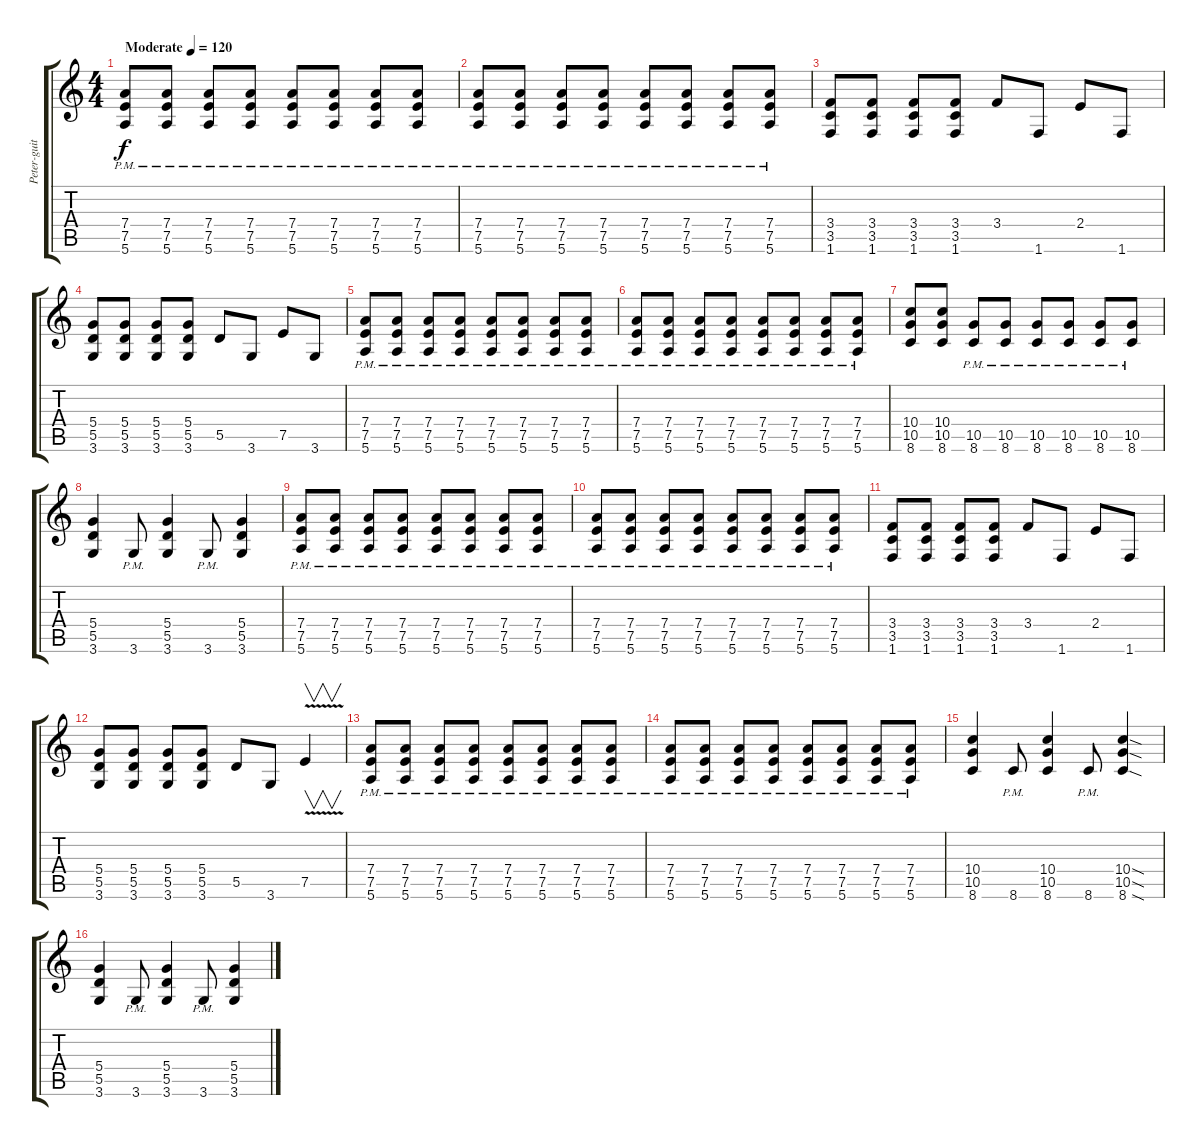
\track ("Peter-guitar" "Peter-guit") {instrument distortionguitar}
\staff {score tabs}
\tuning (E4 B3 G3 D3 A2 E2) {hide}
\ts (4 4)
\tempo (120 "Moderate")
\clef g2
\ks c
(7.4{pm} 7.5{pm} 5.6{pm}).8{dy f instrument distortionguitar} (7.4{pm} 7.5{pm} 5.6{pm}).8 (7.4{pm} 7.5{pm} 5.6{pm}).8 (7.4{pm} 7.5{pm} 5.6{pm}).8 (7.4{pm} 7.5{pm} 5.6{pm}).8 (7.4{pm} 7.5{pm} 5.6{pm}).8 (7.4{pm} 7.5{pm} 5.6{pm}).8 (7.4{pm} 7.5{pm} 5.6{pm}).8 |
(7.4{pm} 7.5{pm} 5.6{pm}).8 (7.4{pm} 7.5{pm} 5.6{pm}).8 (7.4{pm} 7.5{pm} 5.6{pm}).8 (7.4{pm} 7.5{pm} 5.6{pm}).8 (7.4{pm} 7.5{pm} 5.6{pm}).8 (7.4{pm} 7.5{pm} 5.6{pm}).8 (7.4{pm} 7.5{pm} 5.6{pm}).8 (7.4{pm} 7.5{pm} 5.6{pm}).8 |
(3.4 3.5 1.6).8 (3.4 3.5 1.6).8 (3.4 3.5 1.6).8 (3.4 3.5 1.6).8 3.4.8 1.6.8 2.4.8 1.6.8 |
(5.4 5.5 3.6).8 (5.4 5.5 3.6).8 (5.4 5.5 3.6).8 (5.4 5.5 3.6).8 5.5.8 3.6.8 7.5.8 3.6.8 |
(7.4{pm} 7.5{pm} 5.6{pm}).8 (7.4{pm} 7.5{pm} 5.6{pm}).8 (7.4{pm} 7.5{pm} 5.6{pm}).8 (7.4{pm} 7.5{pm} 5.6{pm}).8 (7.4{pm} 7.5{pm} 5.6{pm}).8 (7.4{pm} 7.5{pm} 5.6{pm}).8 (7.4{pm} 7.5{pm} 5.6{pm}).8 (7.4{pm} 7.5{pm} 5.6{pm}).8 |
(7.4{pm} 7.5{pm} 5.6{pm}).8 (7.4{pm} 7.5{pm} 5.6{pm}).8 (7.4{pm} 7.5{pm} 5.6{pm}).8 (7.4{pm} 7.5{pm} 5.6{pm}).8 (7.4{pm} 7.5{pm} 5.6{pm}).8 (7.4{pm} 7.5{pm} 5.6{pm}).8 (7.4{pm} 7.5{pm} 5.6{pm}).8 (7.4{pm} 7.5{pm} 5.6{pm}).8 |
(10.4 10.5 8.6).8 (10.4 10.5 8.6).8 (10.5{pm} 8.6{pm}).8 (10.5{pm} 8.6{pm}).8 (10.5{pm} 8.6{pm}).8 (10.5{pm} 8.6{pm}).8 (10.5{pm} 8.6{pm}).8 (10.5{pm} 8.6{pm}).8 |
(5.4 5.5 3.6).4 3.6{pm}.8 (5.4 5.5 3.6).4 3.6{pm}.8 (5.4 5.5 3.6).4 |
(7.4{pm} 7.5{pm} 5.6{pm}).8 (7.4{pm} 7.5{pm} 5.6{pm}).8 (7.4{pm} 7.5{pm} 5.6{pm}).8 (7.4{pm} 7.5{pm} 5.6{pm}).8 (7.4{pm} 7.5{pm} 5.6{pm}).8 (7.4{pm} 7.5{pm} 5.6{pm}).8 (7.4{pm} 7.5{pm} 5.6{pm}).8 (7.4{pm} 7.5{pm} 5.6{pm}).8 |
(7.4{pm} 7.5{pm} 5.6{pm}).8 (7.4{pm} 7.5{pm} 5.6{pm}).8 (7.4{pm} 7.5{pm} 5.6{pm}).8 (7.4{pm} 7.5{pm} 5.6{pm}).8 (7.4{pm} 7.5{pm} 5.6{pm}).8 (7.4{pm} 7.5{pm} 5.6{pm}).8 (7.4{pm} 7.5{pm} 5.6{pm}).8 (7.4{pm} 7.5{pm} 5.6{pm}).8 |
(3.4 3.5 1.6).8 (3.4 3.5 1.6).8 (3.4 3.5 1.6).8 (3.4 3.5 1.6).8 3.4.8 1.6.8 2.4.8 1.6.8 |
(5.4 5.5 3.6).8 (5.4 5.5 3.6).8 (5.4 5.5 3.6).8 (5.4 5.5 3.6).8 5.5.8 3.6.8 7.5{v}.4{v} |
(7.4{pm} 7.5{pm} 5.6{pm}).8 (7.4{pm} 7.5{pm} 5.6{pm}).8 (7.4{pm} 7.5{pm} 5.6{pm}).8 (7.4{pm} 7.5{pm} 5.6{pm}).8 (7.4{pm} 7.5{pm} 5.6{pm}).8 (7.4{pm} 7.5{pm} 5.6{pm}).8 (7.4{pm} 7.5{pm} 5.6{pm}).8 (7.4{pm} 7.5{pm} 5.6{pm}).8 |
(7.4{pm} 7.5{pm} 5.6{pm}).8 (7.4{pm} 7.5{pm} 5.6{pm}).8 (7.4{pm} 7.5{pm} 5.6{pm}).8 (7.4{pm} 7.5{pm} 5.6{pm}).8 (7.4{pm} 7.5{pm} 5.6{pm}).8 (7.4{pm} 7.5{pm} 5.6{pm}).8 (7.4{pm} 7.5{pm} 5.6{pm}).8 (7.4{pm} 7.5{pm} 5.6{pm}).8 |
(10.4 10.5 8.6).4 8.6{pm}.8 (10.4 10.5 8.6).4 8.6{pm}.8 (10.4{sod} 10.5{sod} 8.6{sod}).4 |
(5.4 5.5 3.6).4 3.6{pm}.8 (5.4 5.5 3.6).4 3.6{pm}.8 (5.4 5.5 3.6).4
